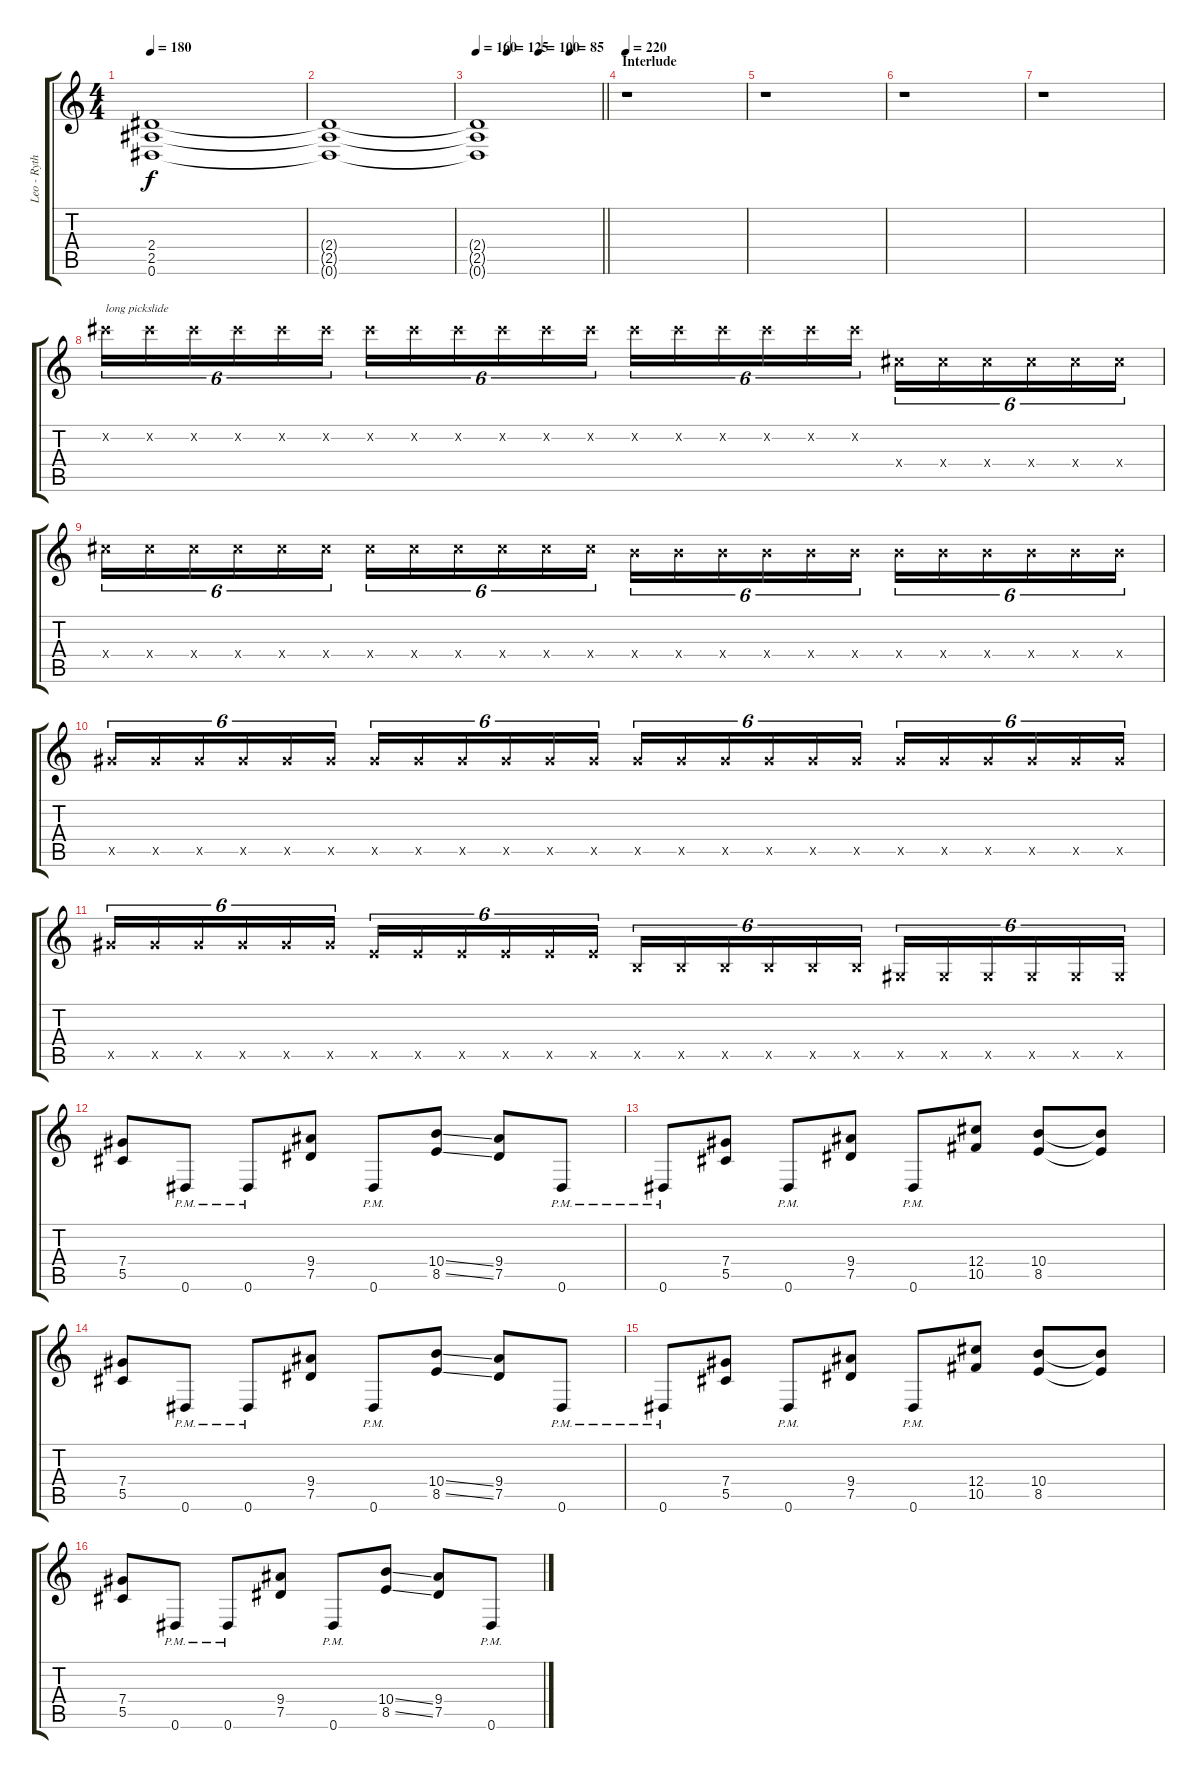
\track ("Leo - Rythym Guitar" "Leo - Ryth") {instrument distortionguitar}
\staff {score tabs}
\tuning (Eb4 Bb3 Gb3 Db3 Ab2 Eb2) {hide}
\ts (4 4)
\tempo 180
\clef g2
\ks c
(2.4{t} 2.5{t} 0.6{t}).1{dy f} |
(2.4{t} 2.5{t} 0.6{t}).1 |
\tempo 160
\tempo (125 0.25)
\tempo (100 0.5)
\tempo (85 0.75)
\barLineRight lightlight
(2.4{t} 2.5{t} 0.6{t}).1 |
\section ("" "Interlude")
\tempo 220
r.1 |
r.1 |
r.1 |
r.1 |
15.2{x}.16{tu (6 4) txt "long pickslide"} 15.2{x}.16{tu (6 4)} 15.2{x}.16{tu (6 4)} 15.2{x}.16{tu (6 4)} 15.2{x}.16{tu (6 4)} 15.2{x}.16{tu (6 4)} 15.2{x}.16{tu (6 4)} 15.2{x}.16{tu (6 4)} 15.2{x}.16{tu (6 4)} 15.2{x}.16{tu (6 4)} 15.2{x}.16{tu (6 4)} 15.2{x}.16{tu (6 4)} 15.2{x}.16{tu (6 4)} 15.2{x}.16{tu (6 4)} 15.2{x}.16{tu (6 4)} 15.2{x}.16{tu (6 4)} 15.2{x}.16{tu (6 4)} 15.2{x}.16{tu (6 4)} 12.4{x}.16{tu (6 4)} 12.4{x}.16{tu (6 4)} 12.4{x}.16{tu (6 4)} 12.4{x}.16{tu (6 4)} 12.4{x}.16{tu (6 4)} 12.4{x}.16{tu (6 4)} |
12.4{x}.16{tu (6 4)} 12.4{x}.16{tu (6 4)} 12.4{x}.16{tu (6 4)} 12.4{x}.16{tu (6 4)} 12.4{x}.16{tu (6 4)} 12.4{x}.16{tu (6 4)} 12.4{x}.16{tu (6 4)} 12.4{x}.16{tu (6 4)} 12.4{x}.16{tu (6 4)} 12.4{x}.16{tu (6 4)} 12.4{x}.16{tu (6 4)} 12.4{x}.16{tu (6 4)} 10.4{x}.16{tu (6 4)} 10.4{x}.16{tu (6 4)} 10.4{x}.16{tu (6 4)} 10.4{x}.16{tu (6 4)} 10.4{x}.16{tu (6 4)} 10.4{x}.16{tu (6 4)} 10.4{x}.16{tu (6 4)} 10.4{x}.16{tu (6 4)} 10.4{x}.16{tu (6 4)} 10.4{x}.16{tu (6 4)} 10.4{x}.16{tu (6 4)} 10.4{x}.16{tu (6 4)} |
12.5{x}.16{tu (6 4)} 12.5{x}.16{tu (6 4)} 12.5{x}.16{tu (6 4)} 12.5{x}.16{tu (6 4)} 12.5{x}.16{tu (6 4)} 12.5{x}.16{tu (6 4)} 12.5{x}.16{tu (6 4)} 12.5{x}.16{tu (6 4)} 12.5{x}.16{tu (6 4)} 12.5{x}.16{tu (6 4)} 12.5{x}.16{tu (6 4)} 12.5{x}.16{tu (6 4)} 12.5{x}.16{tu (6 4)} 12.5{x}.16{tu (6 4)} 12.5{x}.16{tu (6 4)} 12.5{x}.16{tu (6 4)} 12.5{x}.16{tu (6 4)} 12.5{x}.16{tu (6 4)} 12.5{x}.16{tu (6 4)} 12.5{x}.16{tu (6 4)} 12.5{x}.16{tu (6 4)} 12.5{x}.16{tu (6 4)} 12.5{x}.16{tu (6 4)} 12.5{x}.16{tu (6 4)} |
12.5{x}.16{tu (6 4)} 12.5{x}.16{tu (6 4)} 12.5{x}.16{tu (6 4)} 12.5{x}.16{tu (6 4)} 12.5{x}.16{tu (6 4)} 12.5{x}.16{tu (6 4)} 8.5{x}.16{tu (6 4)} 8.5{x}.16{tu (6 4)} 8.5{x}.16{tu (6 4)} 8.5{x}.16{tu (6 4)} 8.5{x}.16{tu (6 4)} 8.5{x}.16{tu (6 4)} 3.5{x}.16{tu (6 4)} 3.5{x}.16{tu (6 4)} 3.5{x}.16{tu (6 4)} 3.5{x}.16{tu (6 4)} 3.5{x}.16{tu (6 4)} 3.5{x}.16{tu (6 4)} 0.5{x}.16{tu (6 4)} 0.5{x}.16{tu (6 4)} 0.5{x}.16{tu (6 4)} 0.5{x}.16{tu (6 4)} 0.5{x}.16{tu (6 4)} 0.5{x}.16{tu (6 4)} |
(7.4 5.5).8 0.6{pm}.8 0.6{pm}.8 (9.4 7.5).8 0.6{pm}.8 (10.4{ss} 8.5{ss}).8 (9.4 7.5).8 0.6{pm}.8 |
0.6{pm}.8 (7.4 5.5).8 0.6{pm}.8 (9.4 7.5).8 0.6{pm}.8 (12.4 10.5).8 (10.4 8.5).8 (10.4{t} 8.5{t}).8 |
(7.4 5.5).8 0.6{pm}.8 0.6{pm}.8 (9.4 7.5).8 0.6{pm}.8 (10.4{ss} 8.5{ss}).8 (9.4 7.5).8 0.6{pm}.8 |
0.6{pm}.8 (7.4 5.5).8 0.6{pm}.8 (9.4 7.5).8 0.6{pm}.8 (12.4 10.5).8 (10.4 8.5).8 (10.4{t} 8.5{t}).8 |
(7.4 5.5).8 0.6{pm}.8 0.6{pm}.8 (9.4 7.5).8 0.6{pm}.8 (10.4{ss} 8.5{ss}).8 (9.4 7.5).8 0.6{pm}.8
